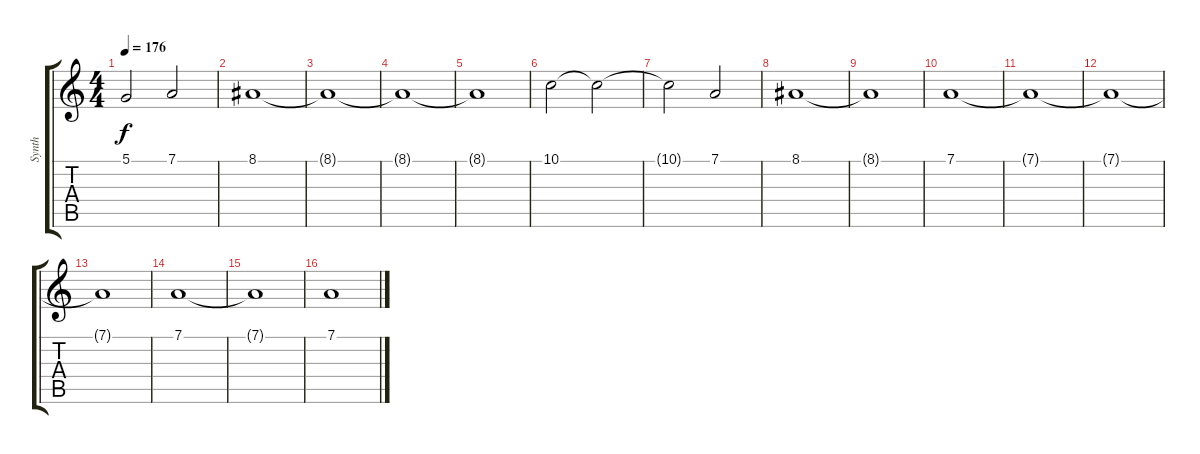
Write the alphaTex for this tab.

\track ("Synth" "Synth") {instrument synthstrings2}
\staff {score tabs}
\tuning (D4 A3 F3 C3 G2 D2) {hide}
\ts (4 4)
\tempo 176
\clef g2
\ks c
5.1.2{dy f} 7.1.2 |
8.1.1 |
8.1{t}.1 |
8.1{t}.1 |
8.1{t}.1 |
10.1.2 10.1{t}.2 |
10.1{t}.2 7.1.2 |
8.1.1 |
8.1{t}.1 |
7.1.1 |
7.1{t}.1 |
7.1{t}.1 |
7.1{t}.1 |
7.1.1 |
7.1{t}.1 |
7.1.1
